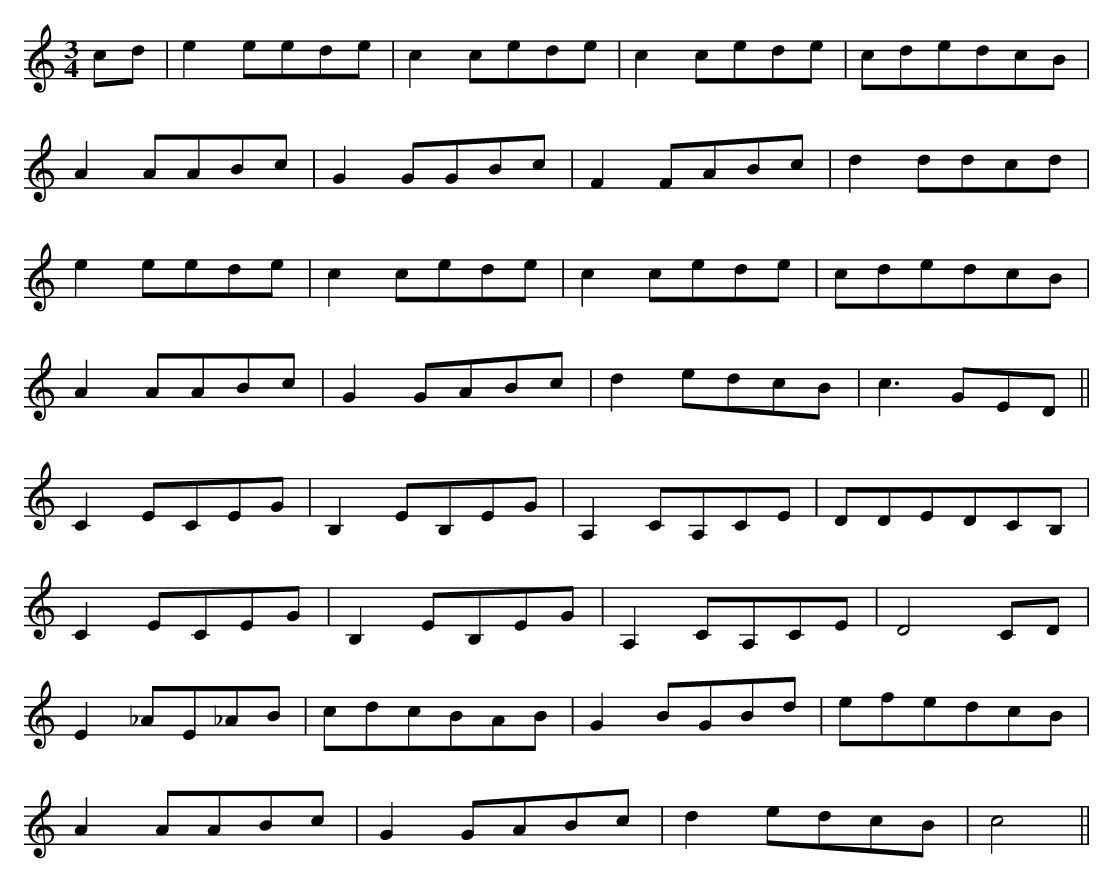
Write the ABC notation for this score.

X:1
M:3/4
K:C
cd|e2 eede|c2 cede|c2 cede|cdedcB|
A2 AABc|G2 GGBc|F2 FABc|d2 ddcd|
e2 eede|c2 cede|c2 cede|cdedcB|
A2 AABc|G2GABc|d2 edcB|c3 GED||
C2ECEG|B,2EB,EG|A,2CA,CE|DDEDCB,|
C2ECEG|B,2EB,EG|A,2CA,CE|D4 CD|
E2 _AE_AB|cdcBAB|G2 BGBd|efedcB|
A2 AABc|G2 GABc|d2 edcB|c4||
